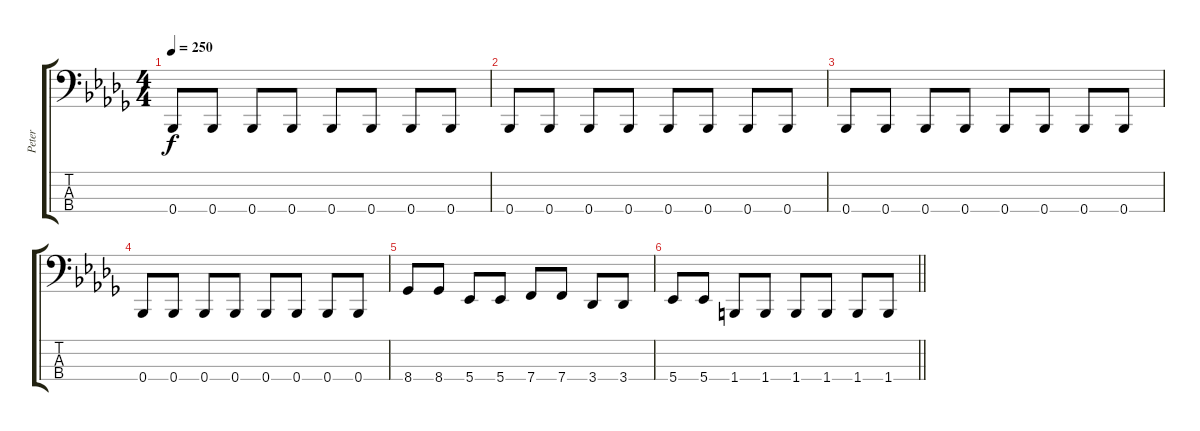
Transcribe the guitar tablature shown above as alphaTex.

\track ("Peter" "Peter") {instrument electricbasspick}
\staff {score tabs}
\tuning (Eb2 Bb1 F1 Bb0) {hide}
\ts (4 4)
\tempo 250
\clef f4
\ks bbminor
0.4.8{dy f} 0.4.8 0.4.8 0.4.8 0.4.8 0.4.8 0.4.8 0.4.8 |
0.4.8 0.4.8 0.4.8 0.4.8 0.4.8 0.4.8 0.4.8 0.4.8 |
0.4.8 0.4.8 0.4.8 0.4.8 0.4.8 0.4.8 0.4.8 0.4.8 |
0.4.8 0.4.8 0.4.8 0.4.8 0.4.8 0.4.8 0.4.8 0.4.8 |
8.4.8 8.4.8 5.4.8 5.4.8 7.4.8 7.4.8 3.4.8 3.4.8 |
\barLineRight lightlight
5.4.8 5.4.8 1.4.8 1.4.8 1.4.8 1.4.8 1.4.8 1.4.8
